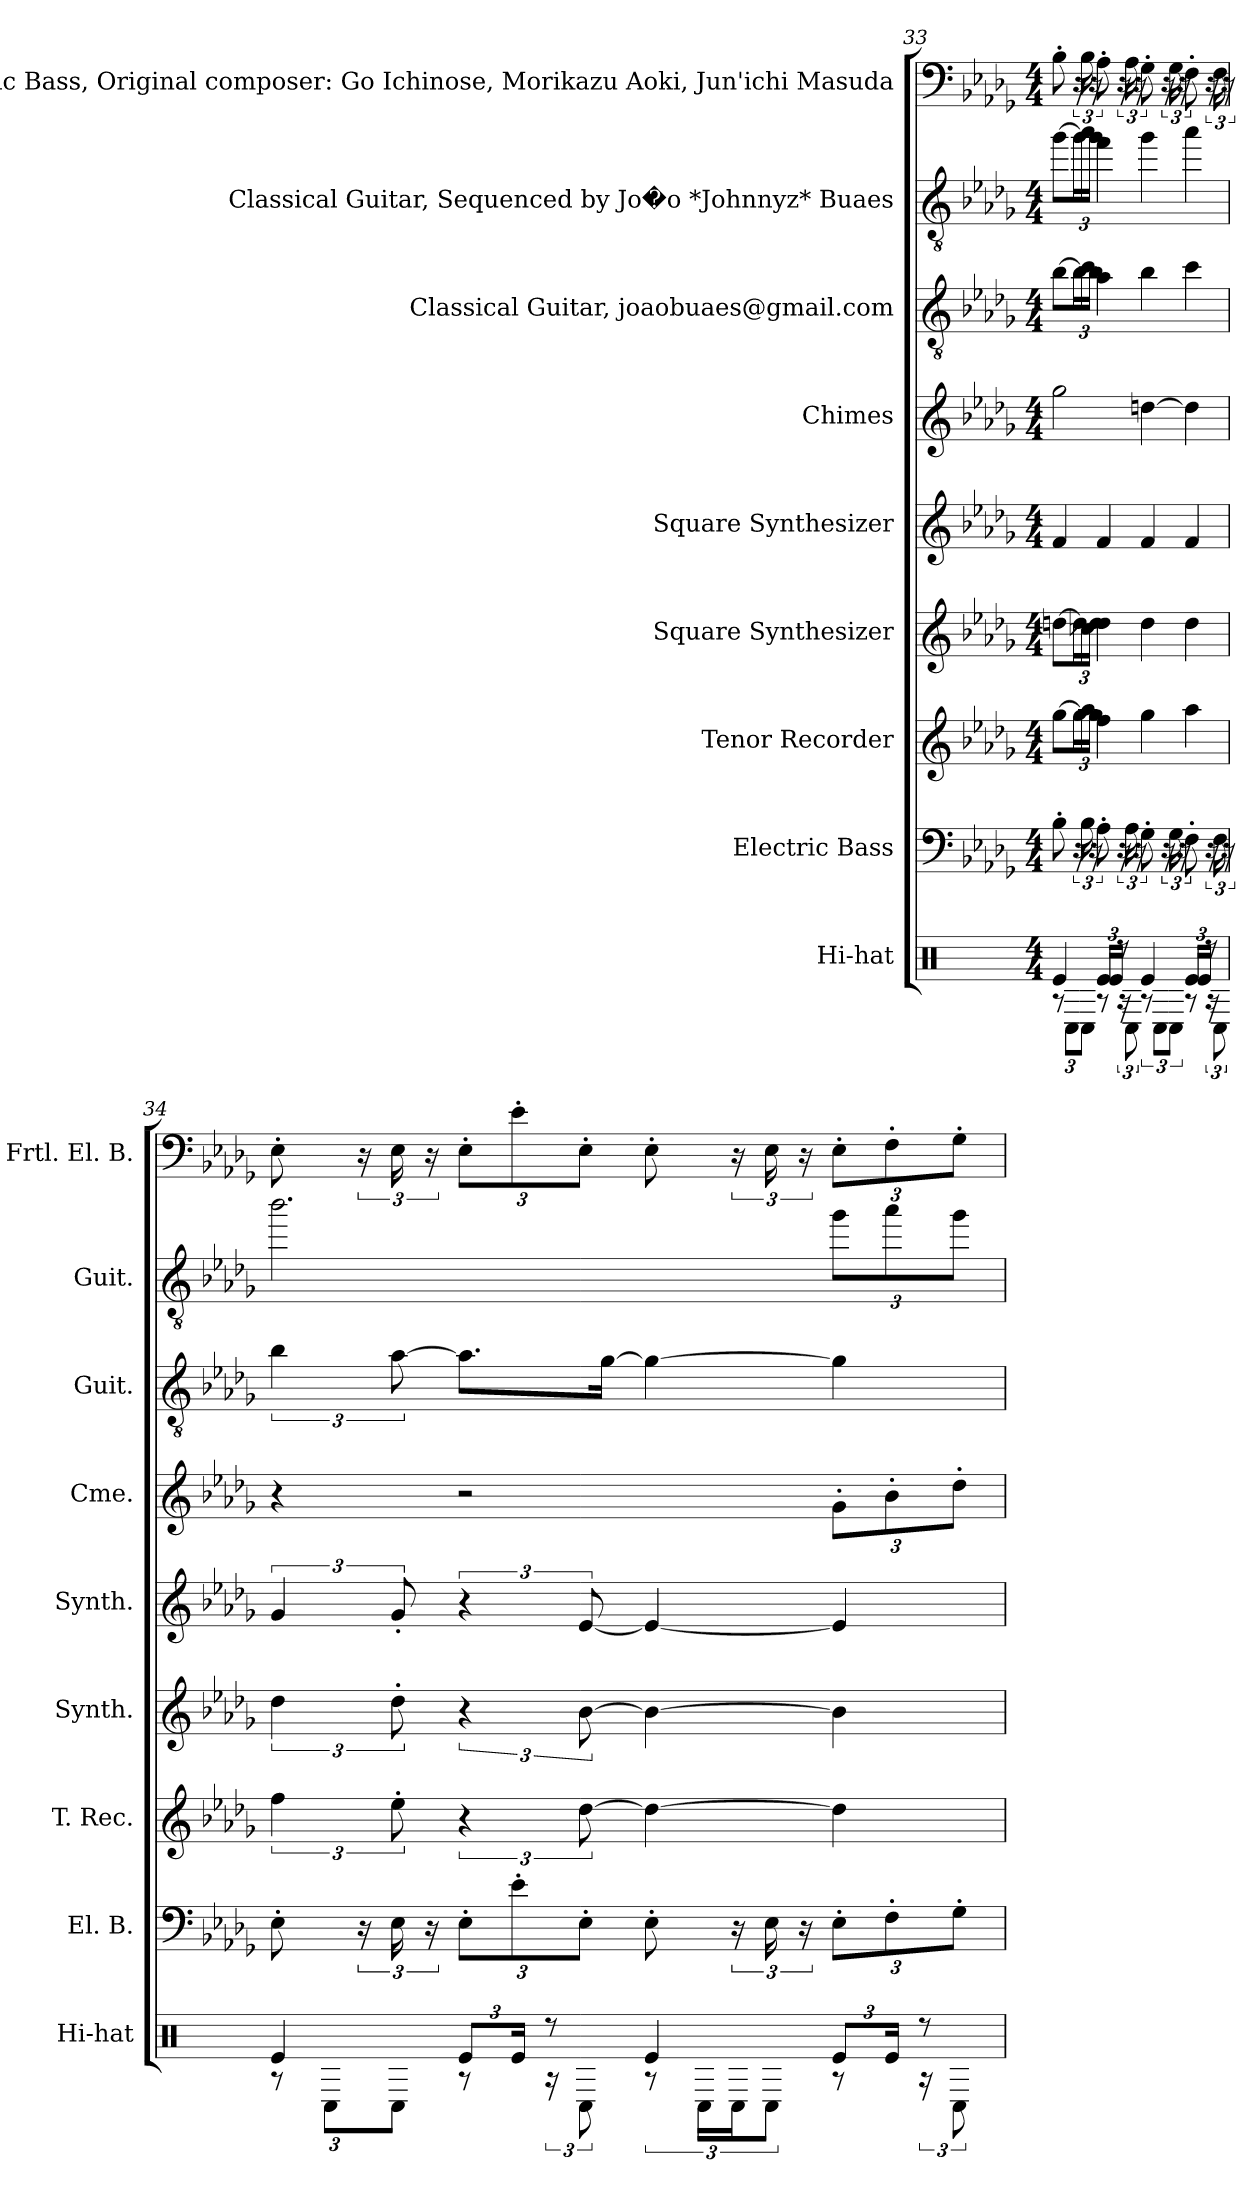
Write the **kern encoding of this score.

**kern	**kern	**kern	**kern	**kern	**kern	**kern	**kern	**kern
*part9	*part8	*part7	*part6	*part5	*part4	*part3	*part2	*part1
*staff9	*staff8	*staff7	*staff6	*staff5	*staff4	*staff3	*staff2	*staff1
*I"Hi-hat	*I"Electric Bass	*I"Tenor Recorder	*I"Square Synthesizer	*I"Square Synthesizer	*I"Chimes	*I"Classical Guitar, joaobuaes@gmail.com	*I"Classical Guitar, Sequenced by Jo�o *Johnnyz* Buaes	*I"Fretless Electric Bass, Original composer: Go Ichinose, Morikazu Aoki, Jun'ichi Masuda
*I'Hi-hat	*I'El. B.	*I'T. Rec.	*I'Synth.	*I'Synth.	*I'Cme.	*I'Guit.	*I'Guit.	*I'Frtl. El. B.
!!LO:PB:g=z
*clefX	*clefF4	*clefG2	*clefG2	*clefG2	*clefG2	*clefGv2	*clefGv2	*clefF4
*	*ITrd7c12	*	*	*	*	*	*	*ITrd7c12
*k[]	*k[b-e-a-d-g-]	*k[b-e-a-d-g-]	*k[b-e-a-d-g-]	*k[b-e-a-d-g-]	*k[b-e-a-d-g-]	*k[b-e-a-d-g-]	*k[b-e-a-d-g-]	*k[b-e-a-d-g-]
*M4/4	*M4/4	*M4/4	*M4/4	*M4/4	*M4/4	*M4/4	*M4/4	*M4/4
=33	=33	=33	=33	=33	=33	=33	=33	=33
*^	*	*	*	*	*	*	*	*
4Re/	12r	8BB-'\	[8gg-\L	[8ddn\L	4f/	2gg-\	[8b-\L	[8gg-\L	8BB-'\
.	12RC\L	.	.	.	.	.	.	.	.
*	*	*	*Xbrackettup	*Xbrackettup	*	*	*Xbrackettup	*Xbrackettup	*
.	.	24r	24gg-\L]	24dd\L]	.	.	24b-\L]	24gg-\L]	24r
.	12RC\J	24BB-\	24aa-\	24cc-X\	.	.	24cc\	24aa-\	24BB-\
.	.	24r	24gg-\JJ	24dd\JJ	.	.	24b-\JJ	24gg-\JJ	24r
*Xbrackettup	*	*	*	*	*	*	*	*	*
12Re/L	8r	8AA-'\	4ff\	4dd\	4f/	.	4a-\	4ff\	8AA-'\
24Re/Jk	.	.	.	.	.	.	.	.	.
*	*brackettup	*	*	*	*	*	*	*	*
8r	24r	24r	.	.	.	.	.	.	24r
.	12RC\	24AA-\	.	.	.	.	.	.	24AA-\
.	.	24r	.	.	.	.	.	.	24r
4Re/	12r	8GG-'\	4gg-\	4dd\	4f/	[4ddn\	4b-\	4gg-\	8GG-'\
.	12RC\L	.	.	.	.	.	.	.	.
.	.	24r	.	.	.	.	.	.	24r
.	12RC\J	24GG-\	.	.	.	.	.	.	24GG-\
.	.	24r	.	.	.	.	.	.	24r
*Xbrackettup	*	*	*	*	*	*	*	*	*
12Re/L	8r	8FF'\	4aa-\	4dd\	4f/	4dd\]	4cc\	4aa-\	8FF'\
24Re/Jk	.	.	.	.	.	.	.	.	.
*	*brackettup	*	*	*	*	*	*	*	*
8r	24r	24r	.	.	.	.	.	.	24r
.	12RC\	24FF\	.	.	.	.	.	.	24FF\
.	.	24r	.	.	.	.	.	.	24r
=34	=34	=34	=34	=34	=34	=34	=34	=34	=34
*	*	*	*brackettup	*brackettup	*	*	*brackettup	*	*
4Re/	12r	8EE-'\	6ff\	6dd-\	6g-/	4r	6b-\	2.bb-\	8EE-'\
.	12RC\L	.	.	.	.	.	.	.	.
.	.	24r	.	.	.	.	.	.	24r
.	12RC\J	24EE-\	12ee-'\	12dd-'\	12g-'/	.	[12a-\	.	24EE-\
.	.	24r	.	.	.	.	.	.	24r
*Xbrackettup	*	*Xbrackettup	*	*	*	*	*	*	*Xbrackettup
12Re/L	8r	12EE-'\L	6r	6r	6r	2r	8.a-\L]	.	12EE-'\L
24Re/Jk	.	12E-'\	.	.	.	.	.	.	12E-'\
*	*brackettup	*	*	*	*	*	*	*	*
8r	24r	.	.	.	.	.	.	.	.
.	12RC\	12EE-'\J	[12dd-\	[12b-\	[12e-/	.	.	.	12EE-'\J
.	.	.	.	.	.	.	[16g-\Jk	.	.
4Re/	12r	8EE-'\	4dd-\_	4b-\_	4e-/_	.	4g-\_	.	8EE-'\
.	24RC\LL	.	.	.	.	.	.	.	.
*	*Xbrackettup	*brackettup	*	*	*	*	*	*	*brackettup
.	24RC\J	24r	.	.	.	.	.	.	24r
.	12RC\J	24EE-\	.	.	.	.	.	.	24EE-\
.	.	24r	.	.	.	.	.	.	24r
*	*	*Xbrackettup	*	*	*	*Xbrackettup	*	*	*Xbrackettup
12Re/L	8r	12EE-'\L	4dd-\]	4b-\]	4e-/]	12g-'\L	4g-\]	12gg-\L	12EE-'\L
24Re/Jk	.	12FF'\	.	.	.	12b-'\	.	12aa-\	12FF'\
*	*brackettup	*	*	*	*	*	*	*	*
8r	24r	.	.	.	.	.	.	.	.
.	12RC\	12GG-'\J	.	.	.	12dd-'\J	.	12gg-\J	12GG-'\J
*v	*v	*	*	*	*	*	*	*	*
=	=	=	=	=	=	=	=	=
*-	*-	*-	*-	*-	*-	*-	*-	*-
